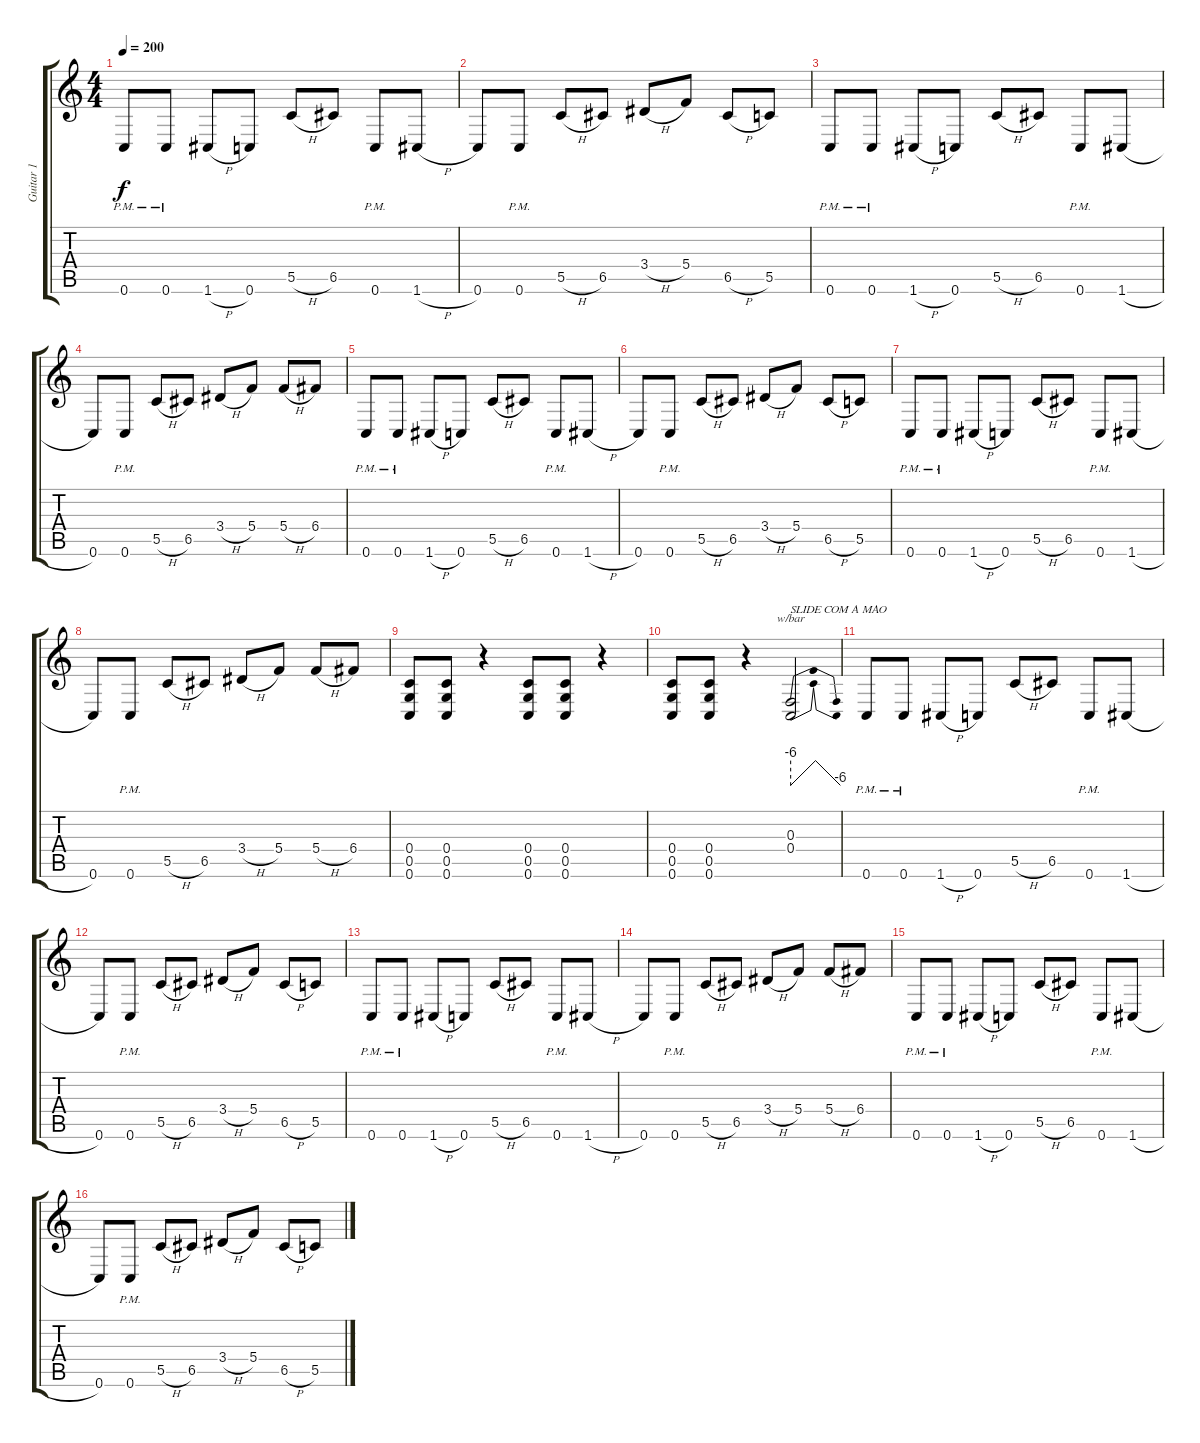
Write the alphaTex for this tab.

\track ("Guitar 1" "Guitar 1") {instrument distortionguitar}
\staff {score tabs}
\tuning (D4 A3 F3 C3 G2 C2) {hide}
\ts (4 4)
\tempo 200
\clef g2
\ks c
0.6{pm}.8{dy f} 0.6{pm}.8 1.6{h}.8 0.6.8 5.5{h}.8 6.5.8 0.6{pm}.8 1.6{h}.8 |
0.6.8 0.6{pm}.8 5.5{h}.8 6.5.8 3.4{h}.8 5.4.8 6.5{h}.8 5.5.8 |
0.6{pm}.8 0.6{pm}.8 1.6{h}.8 0.6.8 5.5{h}.8 6.5.8 0.6{pm}.8 1.6{h}.8 |
0.6.8 0.6{pm}.8 5.5{h}.8 6.5.8 3.4{h}.8 5.4.8 5.4{h}.8 6.4.8 |
0.6{pm}.8 0.6{pm}.8 1.6{h}.8 0.6.8 5.5{h}.8 6.5.8 0.6{pm}.8 1.6{h}.8 |
0.6.8 0.6{pm}.8 5.5{h}.8 6.5.8 3.4{h}.8 5.4.8 6.5{h}.8 5.5.8 |
0.6{pm}.8 0.6{pm}.8 1.6{h}.8 0.6.8 5.5{h}.8 6.5.8 0.6{pm}.8 1.6{h}.8 |
0.6.8 0.6{pm}.8 5.5{h}.8 6.5.8 3.4{h}.8 5.4.8 5.4{h}.8 6.4.8 |
(0.4 0.5 0.6).8 (0.4 0.5 0.6).8 r.4 (0.4 0.5 0.6).8 (0.4 0.5 0.6).8 r.4 |
(0.4 0.5 0.6).8 (0.4 0.5 0.6).8 r.4 (0.3 0.4).2{tbe (dip default 0 -24 15 0 60 -24) txt "SLIDE COM A MAO"} |
0.6{pm}.8 0.6{pm}.8 1.6{h}.8 0.6.8 5.5{h}.8 6.5.8 0.6{pm}.8 1.6{h}.8 |
0.6.8 0.6{pm}.8 5.5{h}.8 6.5.8 3.4{h}.8 5.4.8 6.5{h}.8 5.5.8 |
0.6{pm}.8 0.6{pm}.8 1.6{h}.8 0.6.8 5.5{h}.8 6.5.8 0.6{pm}.8 1.6{h}.8 |
0.6.8 0.6{pm}.8 5.5{h}.8 6.5.8 3.4{h}.8 5.4.8 5.4{h}.8 6.4.8 |
0.6{pm}.8 0.6{pm}.8 1.6{h}.8 0.6.8 5.5{h}.8 6.5.8 0.6{pm}.8 1.6{h}.8 |
0.6.8 0.6{pm}.8 5.5{h}.8 6.5.8 3.4{h}.8 5.4.8 6.5{h}.8 5.5.8
